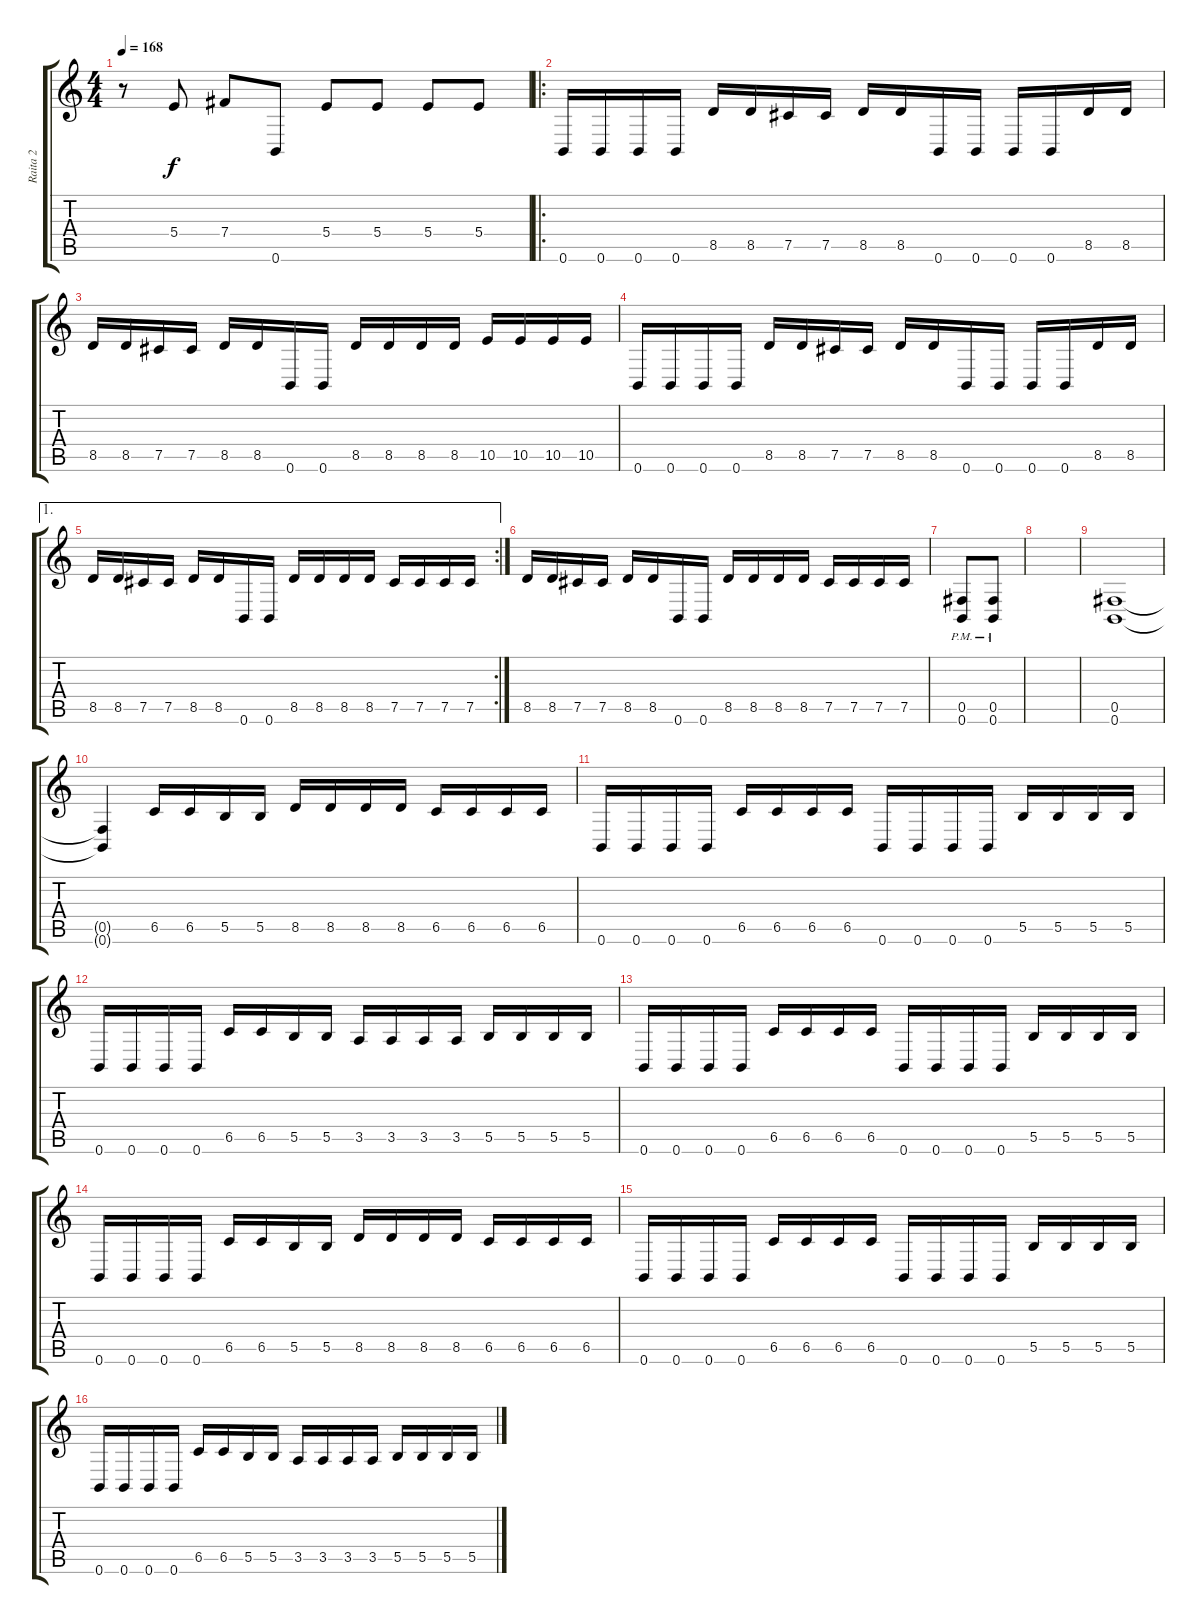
\track ("Raita 2" "Raita 2") {instrument distortionguitar}
\staff {score tabs}
\tuning (Db4 Ab3 E3 B2 Gb2 B1) {hide}
\ts (4 4)
\tempo 168
\clef g2
\ks c
r.8{dy f} 5.4.8 7.4.8 0.6.8 5.4.8 5.4.8 5.4.8 5.4.8 |
\ro
0.6.16 0.6.16 0.6.16 0.6.16 8.5.16 8.5.16 7.5.16 7.5.16 8.5.16 8.5.16 0.6.16 0.6.16 0.6.16 0.6.16 8.5.16 8.5.16 |
8.5.16 8.5.16 7.5.16 7.5.16 8.5.16 8.5.16 0.6.16 0.6.16 8.5.16 8.5.16 8.5.16 8.5.16 10.5.16 10.5.16 10.5.16 10.5.16 |
0.6.16 0.6.16 0.6.16 0.6.16 8.5.16 8.5.16 7.5.16 7.5.16 8.5.16 8.5.16 0.6.16 0.6.16 0.6.16 0.6.16 8.5.16 8.5.16 |
\ae 1
\rc 2
8.5.16 8.5.16 7.5.16 7.5.16 8.5.16 8.5.16 0.6.16 0.6.16 8.5.16 8.5.16 8.5.16 8.5.16 7.5.16 7.5.16 7.5.16 7.5.16 |
8.5.16 8.5.16 7.5.16 7.5.16 8.5.16 8.5.16 0.6.16 0.6.16 8.5.16 8.5.16 8.5.16 8.5.16 7.5.16 7.5.16 7.5.16 7.5.16 |
(0.5{pm} 0.6{pm}).8 (0.5{pm} 0.6{pm}).8 |
|
(0.5 0.6).1 |
(0.5{t} 0.6{t}).4 6.5.16 6.5.16 5.5.16 5.5.16 8.5.16 8.5.16 8.5.16 8.5.16 6.5.16 6.5.16 6.5.16 6.5.16 |
0.6.16 0.6.16 0.6.16 0.6.16 6.5.16 6.5.16 6.5.16 6.5.16 0.6.16 0.6.16 0.6.16 0.6.16 5.5.16 5.5.16 5.5.16 5.5.16 |
0.6.16 0.6.16 0.6.16 0.6.16 6.5.16 6.5.16 5.5.16 5.5.16 3.5.16 3.5.16 3.5.16 3.5.16 5.5.16 5.5.16 5.5.16 5.5.16 |
0.6.16 0.6.16 0.6.16 0.6.16 6.5.16 6.5.16 6.5.16 6.5.16 0.6.16 0.6.16 0.6.16 0.6.16 5.5.16 5.5.16 5.5.16 5.5.16 |
0.6.16 0.6.16 0.6.16 0.6.16 6.5.16 6.5.16 5.5.16 5.5.16 8.5.16 8.5.16 8.5.16 8.5.16 6.5.16 6.5.16 6.5.16 6.5.16 |
0.6.16 0.6.16 0.6.16 0.6.16 6.5.16 6.5.16 6.5.16 6.5.16 0.6.16 0.6.16 0.6.16 0.6.16 5.5.16 5.5.16 5.5.16 5.5.16 |
0.6.16 0.6.16 0.6.16 0.6.16 6.5.16 6.5.16 5.5.16 5.5.16 3.5.16 3.5.16 3.5.16 3.5.16 5.5.16 5.5.16 5.5.16 5.5.16
